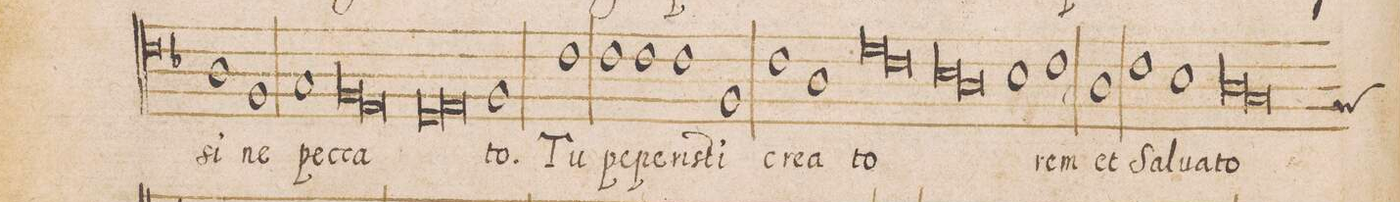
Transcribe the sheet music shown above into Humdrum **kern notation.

**kern	**text
*I"TENOR	*
*clefC4	*
*k[b-]	*
*met(C|)	*
*M2/1	*
1A	si-
1F	-ne
=44-	=44-
1G	pec-
*lig	*
1F	-ca-
=45-	=45-
1E	.
*Xlig	*
*lig	*
1D	.
=46-	=46-
1E	.
*Xlig	*
1F	-to.
=47-	=47-
1c	Tu
1c	pe-
=48-	=48-
1c	-pe-
1c	-ris-
=49-	=49-
1F	-ti
1c	cre-
=50-	=50-
1A	-a-
*lig	*
1d	-to-
=51-	=51-
1c	.
*Xlig	*
*lig	*
1B-	.
=52-	=52-
1A	.
*Xlig	*
1B-	.
=53-	=53-
1c,<	-rem
1A	et
=54-	=54-
1c	Sal-
1B-	-va-
=55-	=55-
*lig	*
1A	-to-
*custos:F	*
1G	.
*Xlig	*
=56-	=56-
*lig	*
*-	*-
